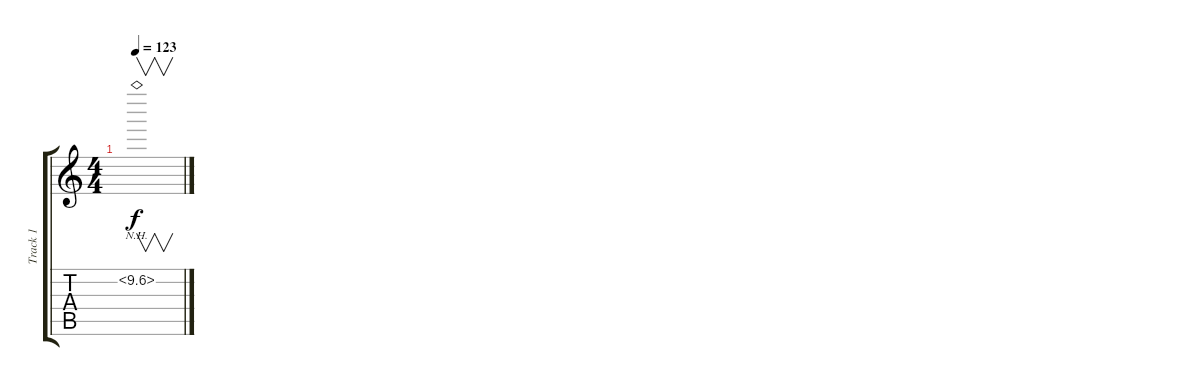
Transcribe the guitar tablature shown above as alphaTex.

\track ("Track 1" "Track 1") {instrument electricguitarjazz}
\staff {score tabs}
\tuning (E4 B3 G3 D3 A2 E2) {hide}
\ts (4 4)
\tempo 123
\clef g2
\ks c
10.2{nh}.1{v dy f}
